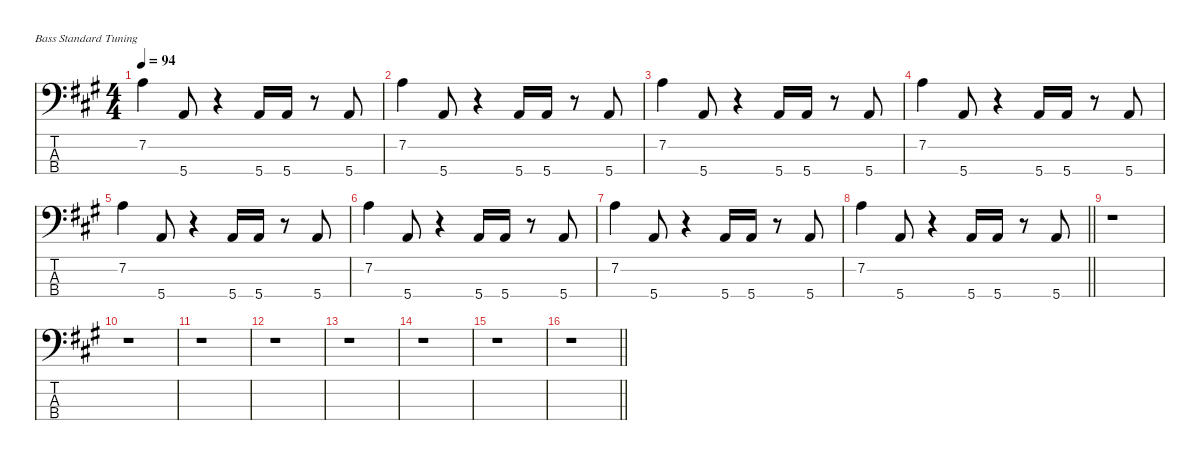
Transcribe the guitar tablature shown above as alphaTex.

\defaultSystemsLayout 4
\hideDynamics
\bracketExtendMode nobrackets
\singleTrackTrackNamePolicy hidden
\multiTrackTrackNamePolicy hidden
\firstSystemTrackNameMode fullname
\firstSystemTrackNameOrientation horizontal
\otherSystemsTrackNameOrientation horizontal
\track ("Bass" "el.bs.") {defaultSystemsLayout 4 instrument electricbassfinger}
\staff {score tabs}
\tuning (G2 D2 A1 E1)
\ts (4 4)
\tempo 94
\clef f4
\ks a
7.2{acc forcenatural}.4{dy f beam Down} 5.4{acc forcenatural}.8{beam Up} r.4{beam Up} 5.4{acc forcenatural}.16{beam Up} 5.4{acc forcenatural}.16{beam Up} r.8{beam Up} 5.4{acc forcenatural}.8{beam Up} |
7.2{acc forcenatural}.4{beam Down} 5.4{acc forcenatural}.8{beam Up} r.4{beam Up} 5.4{acc forcenatural}.16{beam Up} 5.4{acc forcenatural}.16{beam Up} r.8{beam Up} 5.4{acc forcenatural}.8{beam Up} |
7.2{acc forcenatural}.4{beam Down} 5.4{acc forcenatural}.8{beam Up} r.4{beam Up} 5.4{acc forcenatural}.16{beam Up} 5.4{acc forcenatural}.16{beam Up} r.8{beam Up} 5.4{acc forcenatural}.8{beam Up} |
7.2{acc forcenatural}.4{beam Down} 5.4{acc forcenatural}.8{beam Up} r.4{beam Up} 5.4{acc forcenatural}.16{beam Up} 5.4{acc forcenatural}.16{beam Up} r.8{beam Up} 5.4{acc forcenatural}.8{beam Up} |
7.2{acc forcenatural}.4{beam Down} 5.4{acc forcenatural}.8{beam Up} r.4{beam Up} 5.4{acc forcenatural}.16{beam Up} 5.4{acc forcenatural}.16{beam Up} r.8{beam Up} 5.4{acc forcenatural}.8{beam Up} |
7.2{acc forcenatural}.4{beam Down} 5.4{acc forcenatural}.8{beam Up} r.4{beam Up} 5.4{acc forcenatural}.16{beam Up} 5.4{acc forcenatural}.16{beam Up} r.8{beam Up} 5.4{acc forcenatural}.8{beam Up} |
7.2{acc forcenatural}.4{beam Down} 5.4{acc forcenatural}.8{beam Up} r.4{beam Up} 5.4{acc forcenatural}.16{beam Up} 5.4{acc forcenatural}.16{beam Up} r.8{beam Up} 5.4{acc forcenatural}.8{beam Up} |
\barLineRight lightlight
7.2{acc forcenatural}.4{beam Down} 5.4{acc forcenatural}.8{beam Up} r.4{beam Up} 5.4{acc forcenatural}.16{beam Up} 5.4{acc forcenatural}.16{beam Up} r.8{beam Up} 5.4{acc forcenatural}.8{beam Up} |
r.1{beam Down} |
r.1{beam Down} |
r.1{beam Down} |
r.1{beam Down} |
r.1{beam Down} |
r.1{beam Down} |
r.1{beam Down} |
\barLineRight lightlight
r.1{beam Down}
